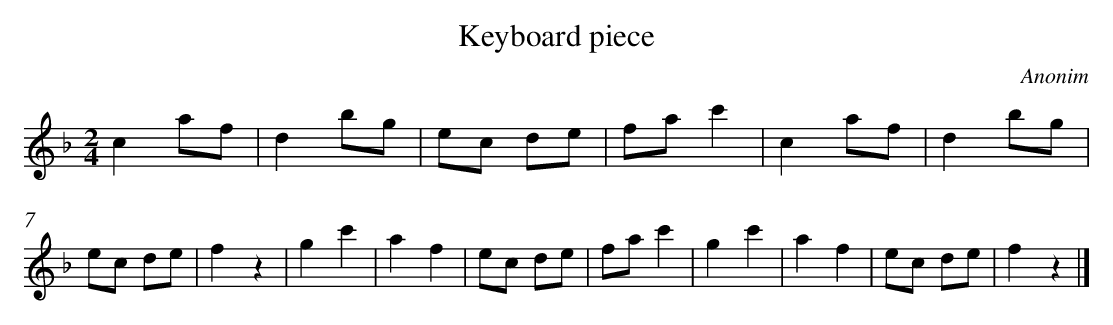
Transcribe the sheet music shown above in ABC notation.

X:1
T: Keyboard piece
C: Anonim
L: 1/8
M: 2/4
K: F clef=treble
c2af |
d2bg |
ec de |
fac'2 |
c2af |
d2bg |
ec de |
f2z2 |
g2c'2 |
a2f2 |
ec de |
fac'2 |
g2c'2 |
a2f2 |
ec de |
f2z2 |]
